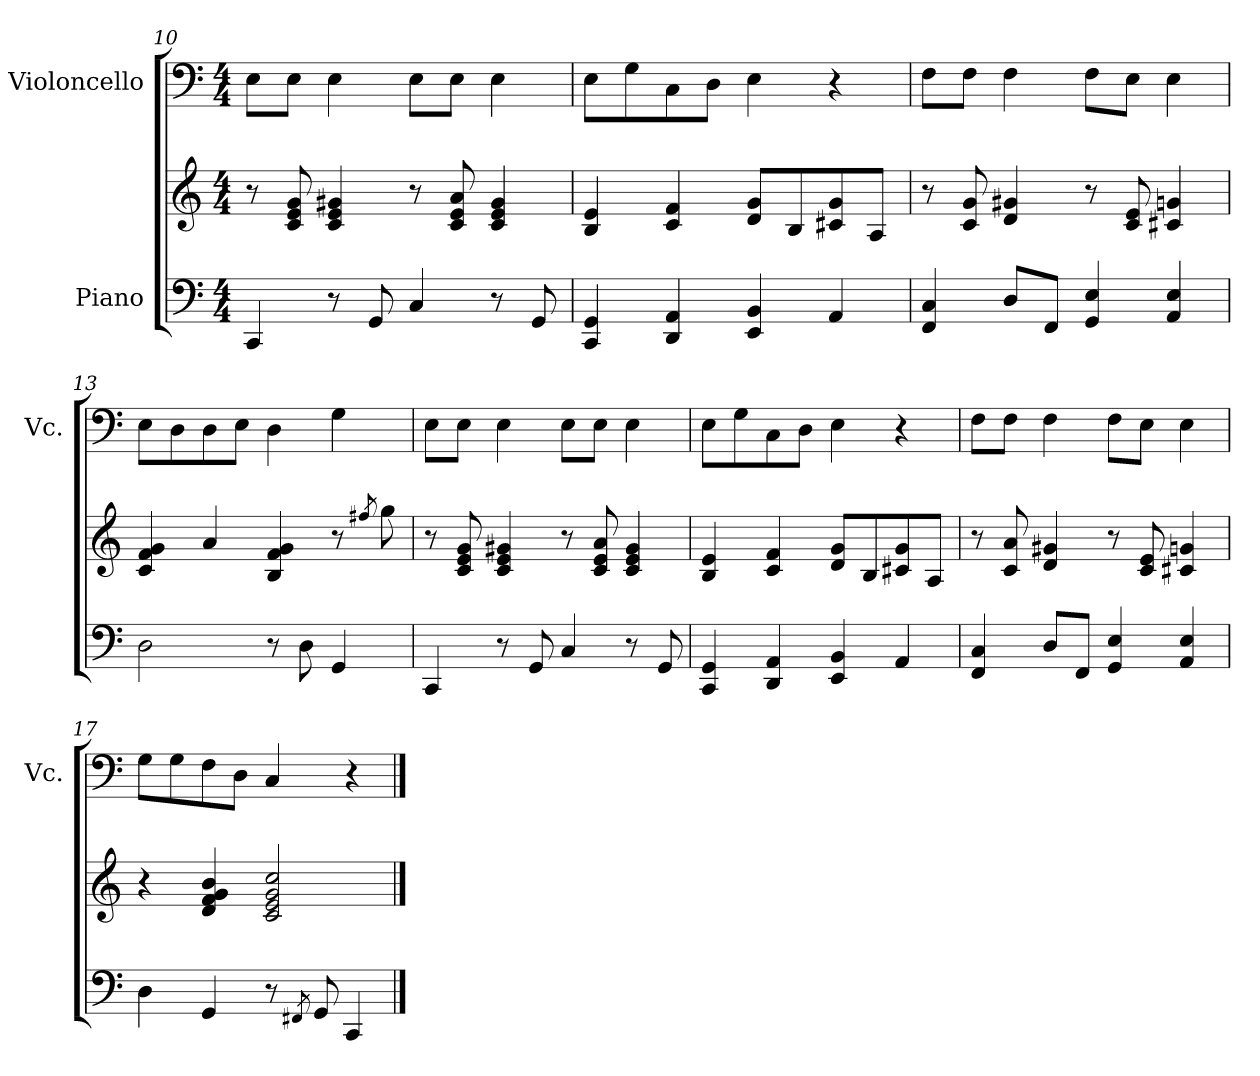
**kern	**kern	**kern
*part2	*part2	*part1
*staff3	*staff2	*staff1
*I"Piano	*	*I"Violoncello
*	*	*I'Vc.
!!LO:LB:g=z
*clefF4	*clefG2	*clefF4
*k[]	*k[]	*k[]
*M4/4	*M4/4	*M4/4
=10	=10	=10
4CC/	8r	8E\L
.	8c/ 8e/ 8g/	8E\J
8r	4c/ 4e/ 4g#X/	4E\
8GG/	.	.
4C/	8r	8E\L
.	8c/ 8e/ 8a/	8E\J
8r	4c/ 4e/ 4g#/	4E\
8GG/	.	.
=11	=11	=11
4CC/ 4GG/	4B/ 4e/	8E\L
.	.	8G\
4DD/ 4AA/	4c/ 4f/	8C\
.	.	8D\J
4EE/ 4BB/	8d/ 8g/L	4E\
.	8B/	.
4AA/	8c#X/ 8g/	4r
.	8A/J	.
=12	=12	=12
4FF/ 4C/	8r	8F\L
.	8c/ 8g/	8F\J
8D/L	4d/ 4g#X/	4F\
8FF/J	.	.
4GG/ 4E/	8r	8F\L
.	8c/ 8e/	8E\J
4AA/ 4E/	4c#X/ 4gn/	4E\
=13	=13	=13
2D\	4c/ 4f/ 4g/	8E\L
.	.	8D\
.	4a/	8D\
.	.	8E\J
8r	4B/ 4f/ 4g/	4D\
8D\	.	.
4GG/	8r	4G\
.	8qff#X/	.
.	8gg\	.
!!LO:LB:g=z
=14	=14	=14
4CC/	8r	8E\L
.	8c/ 8e/ 8g/	8E\J
8r	4c/ 4e/ 4g#X/	4E\
8GG/	.	.
4C/	8r	8E\L
.	8c/ 8e/ 8a/	8E\J
8r	4c/ 4e/ 4g#/	4E\
8GG/	.	.
=15	=15	=15
4CC/ 4GG/	4B/ 4e/	8E\L
.	.	8G\
4DD/ 4AA/	4c/ 4f/	8C\
.	.	8D\J
4EE/ 4BB/	8d/ 8g/L	4E\
.	8B/	.
4AA/	8c#X/ 8g/	4r
.	8A/J	.
=16	=16	=16
4FF/ 4C/	8r	8F\L
.	8c/ 8a/	8F\J
8D/L	4d/ 4g#X/	4F\
8FF/J	.	.
4GG/ 4E/	8r	8F\L
.	8c/ 8e/	8E\J
4AA/ 4E/	4c#X/ 4gn/	4E\
=17	=17	=17
4D\	4r	8G\L
.	.	8G\
4GG/	4d/ 4f/ 4g/ 4b/	8F\
.	.	8D\J
8r	2c/ 2e/ 2g/ 2cc/	4C/
8qFF#X/	.	.
8GG/	.	.
4CC/	.	4r
==	==	==
*-	*-	*-
